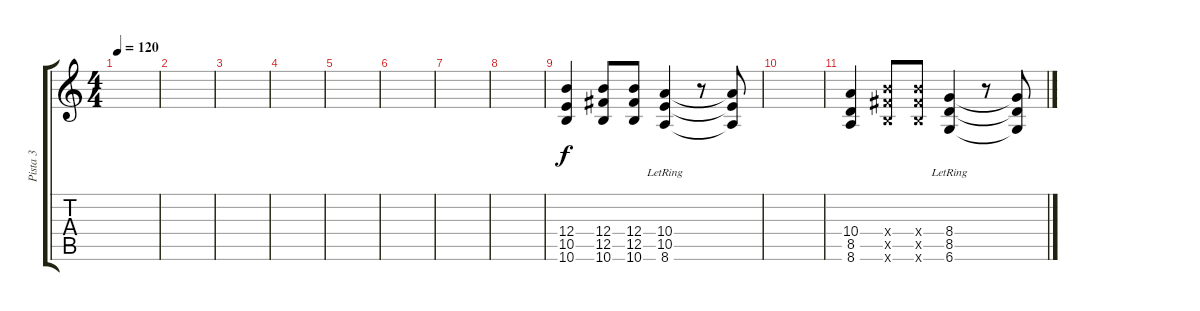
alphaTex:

\track ("Pista 3" "Pista 3") {instrument overdrivenguitar}
\staff {score tabs}
\tuning (Db4 Ab3 E3 B2 Gb2 Db2) {hide}
\ts (4 4)
\tempo 120
\clef g2
\ks c
|
|
|
|
|
|
|
|
(12.4 10.5 10.6).4 (12.4 12.5 10.6).8 (12.4 12.5 10.6).8 (10.4 10.5{lr} 8.6).4 r.8 (10.4{t} 10.5{t} 8.6{t}).8 |
|
(10.4 8.5 8.6).4 (12.4{x} 12.5{x} 10.6{x}).8 (12.4{x} 12.5{x} 10.6{x}).8 (8.4 8.5{lr} 6.6).4 r.8 (8.4{t} 8.5{t} 6.6{t}).8
